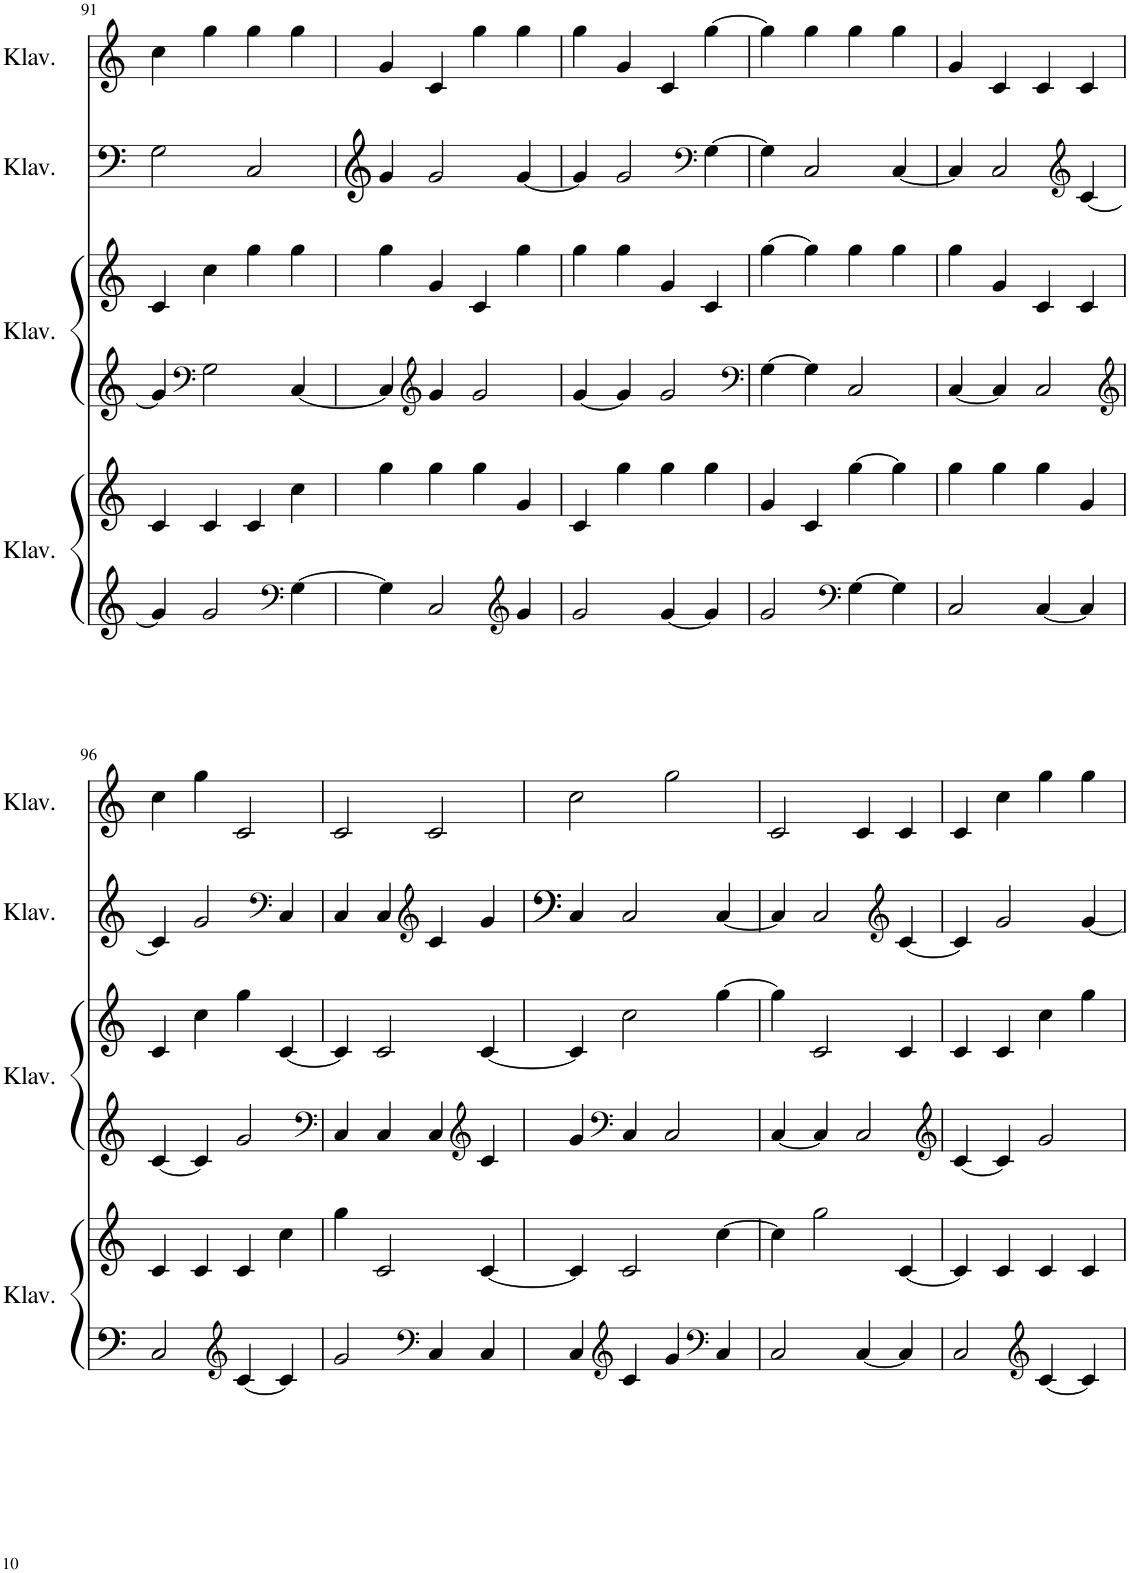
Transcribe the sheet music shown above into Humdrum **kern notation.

**kern	**kern	**kern	**kern	**kern	**kern
*part4	*part4	*part3	*part3	*part2	*part1
*staff6	*staff5	*staff4	*staff3	*staff2	*staff1
*I"Klavier	*	*I"Klavier	*	*I"Klavier	*I"Klavier
*I'Klav.	*	*I'Klav.	*	*I'Klav.	*I'Klav.
!!LO:PB:g=z
*clefG2	*clefG2	*clefG2	*clefG2	*clefG2	*clefG2
*k[]	*k[]	*k[]	*k[]	*k[]	*k[]
*M4/4	*M4/4	*M4/4	*M4/4	*M4/4	*M4/4
=91	=91	=91	=91	=91	=91
4g/]	4c/	4g/]	4c/	2G\	4cc\
*	*	*clefF4	*	*	*
2g/	4c/	2G\	4cc\	.	4gg\
.	4c/	.	4gg\	2C/	4gg\
*clefF4	*	*	*	*	*
[4G\	4cc\	[4C/	4gg\	.	4gg\
=92	=92	=92	=92	=92	=92
4G\]	4gg\	4C/]	4gg\	4g/	4g/
*	*	*clefG2	*	*	*
2C/	4gg\	4g/	4g/	2g/	4c/
.	4gg\	2g/	4c/	.	4gg\
*clefG2	*	*	*	*	*
4g/	4g/	.	4gg\	[4g/	4gg\
=93	=93	=93	=93	=93	=93
2g/	4c/	[4g/	4gg\	4g/]	4gg\
.	4gg\	4g/]	4gg\	2g/	4g/
[4g/	4gg\	2g/	4g/	.	4c/
*	*	*	*	*clefF4	*
4g/]	4gg\	.	4c/	[4G\	[4gg\
=94	=94	=94	=94	=94	=94
*	*	*clefF4	*	*	*
2g/	4g/	[4G\	[4gg\	4G\]	4gg\]
.	4c/	4G\]	4gg\]	2C/	4gg\
*clefF4	*	*	*	*	*
[4G\	[4gg\	2C/	4gg\	.	4gg\
4G\]	4gg\]	.	4gg\	[4C/	4gg\
=95	=95	=95	=95	=95	=95
2C/	4gg\	[4C/	4gg\	4C/]	4g/
.	4gg\	4C/]	4g/	2C/	4c/
[4C/	4gg\	2C/	4c/	.	4c/
*	*	*	*	*clefG2	*
4C/]	4g/	.	4c/	[4c/	4c/
!!LO:LB:g=z
=96	=96	=96	=96	=96	=96
*	*	*clefG2	*	*	*
2C/	4c/	[4c/	4c/	4c/]	4cc\
.	4c/	4c/]	4cc\	2g/	4gg\
*clefG2	*	*	*	*	*
[4c/	4c/	2g/	4gg\	.	2c/
*	*	*	*	*clefF4	*
4c/]	4cc\	.	[4c/	4C/	.
=97	=97	=97	=97	=97	=97
*	*	*clefF4	*	*	*
2g/	4gg\	4C/	4c/]	4C/	2c/
.	2c/	4C/	2c/	4C/	.
*clefF4	*	*	*	*clefG2	*
4C/	.	4C/	.	4c/	2c/
*	*	*clefG2	*	*	*
4C/	[4c/	4c/	[4c/	4g/	.
=98	=98	=98	=98	=98	=98
4C/	4c/]	4g/	4c/]	4C/	2cc\
*clefG2	*	*clefF4	*	*	*
4c/	2c/	4C/	2cc\	2C/	.
4g/	.	2C/	.	.	2gg\
*clefF4	*	*	*	*	*
4C/	[4cc\	.	[4gg\	[4C/	.
=99	=99	=99	=99	=99	=99
2C/	4cc\]	[4C/	4gg\]	4C/]	2c/
.	2gg\	4C/]	2c/	2C/	.
[4C/	.	2C/	.	.	4c/
*	*	*	*	*clefG2	*
4C/]	[4c/	.	4c/	[4c/	4c/
=100	=100	=100	=100	=100	=100
*	*	*clefG2	*	*	*
2C/	4c/]	[4c/	4c/	4c/]	4c/
.	4c/	4c/]	4c/	2g/	4cc\
*clefG2	*	*	*	*	*
[4c/	4c/	2g/	4cc\	.	4gg\
4c/]	4c/	.	4gg\	[4g/	4gg\
=	=	=	=	=	=
*-	*-	*-	*-	*-	*-
